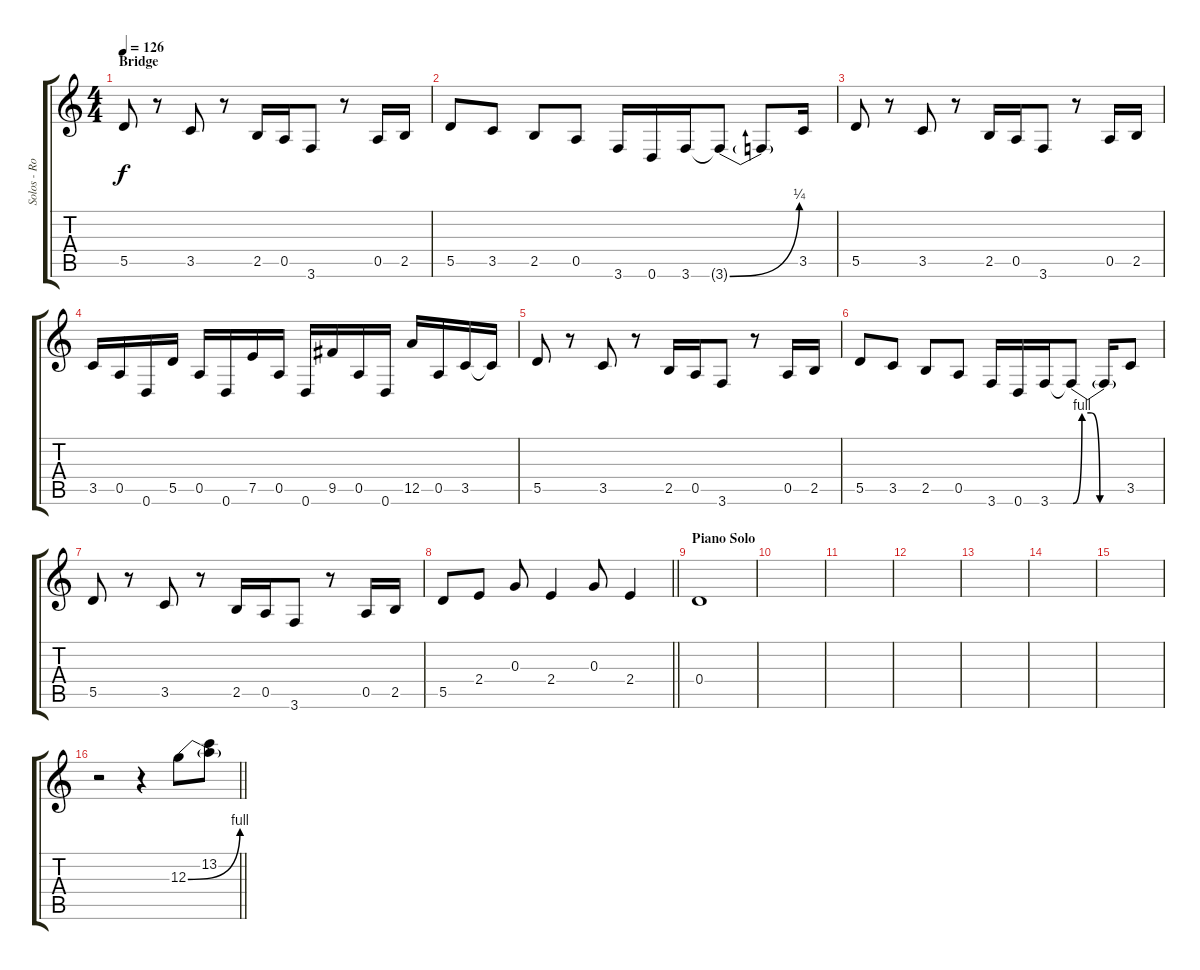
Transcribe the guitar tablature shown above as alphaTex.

\track ("Solos - Rossington and Barry Harwood" "Solos - Ro") {instrument distortionguitar}
\staff {score tabs}
\tuning (E4 B3 G3 D3 A2 D2) {hide}
\ts (4 4)
\section ("" "Bridge")
\tempo 126
\clef g2
\ks c
5.5.8{dy f} r.8 3.5.8 r.8 2.5.16 0.5.16 3.6.8 r.8 0.5.16 2.5.16 |
5.5.8 3.5.8 2.5.8 0.5.8 3.6.16 0.6.16 3.6.16 3.6{be (bend 0 0 60 1) t}.8 3.6{t}.8 3.5.16 |
5.5.8 r.8 3.5.8 r.8 2.5.16 0.5.16 3.6.8 r.8 0.5.16 2.5.16 |
3.5.16 0.5.16 0.6.16 5.5.16 0.5.16 0.6.16 7.5.16 0.5.16 0.6.16 9.5.16 0.5.16 0.6.16 12.5.16 0.5.16 3.5.16 3.5{t}.16 |
5.5.8 r.8 3.5.8 r.8 2.5.16 0.5.16 3.6.8 r.8 0.5.16 2.5.16 |
5.5.8 3.5.8 2.5.8 0.5.8 3.6.16 0.6.16 3.6.16 3.6{be (custom 0 0 10 4 20 4 30 0 60 0) t}.8 3.6{t}.16 3.5.8 |
5.5.8 r.8 3.5.8 r.8 2.5.16 0.5.16 3.6.8 r.8 0.5.16 2.5.16 |
\barLineRight lightlight
5.5.8 2.4.8 0.3.8 2.4.4 0.3.8 2.4.4 |
\section ("" "Piano Solo")
0.4.1 |
|
|
|
|
|
|
\barLineRight lightlight
r.2 r.4 12.3{be (bend 0 0 60 4)}.8 (13.2 12.3{t}).8
